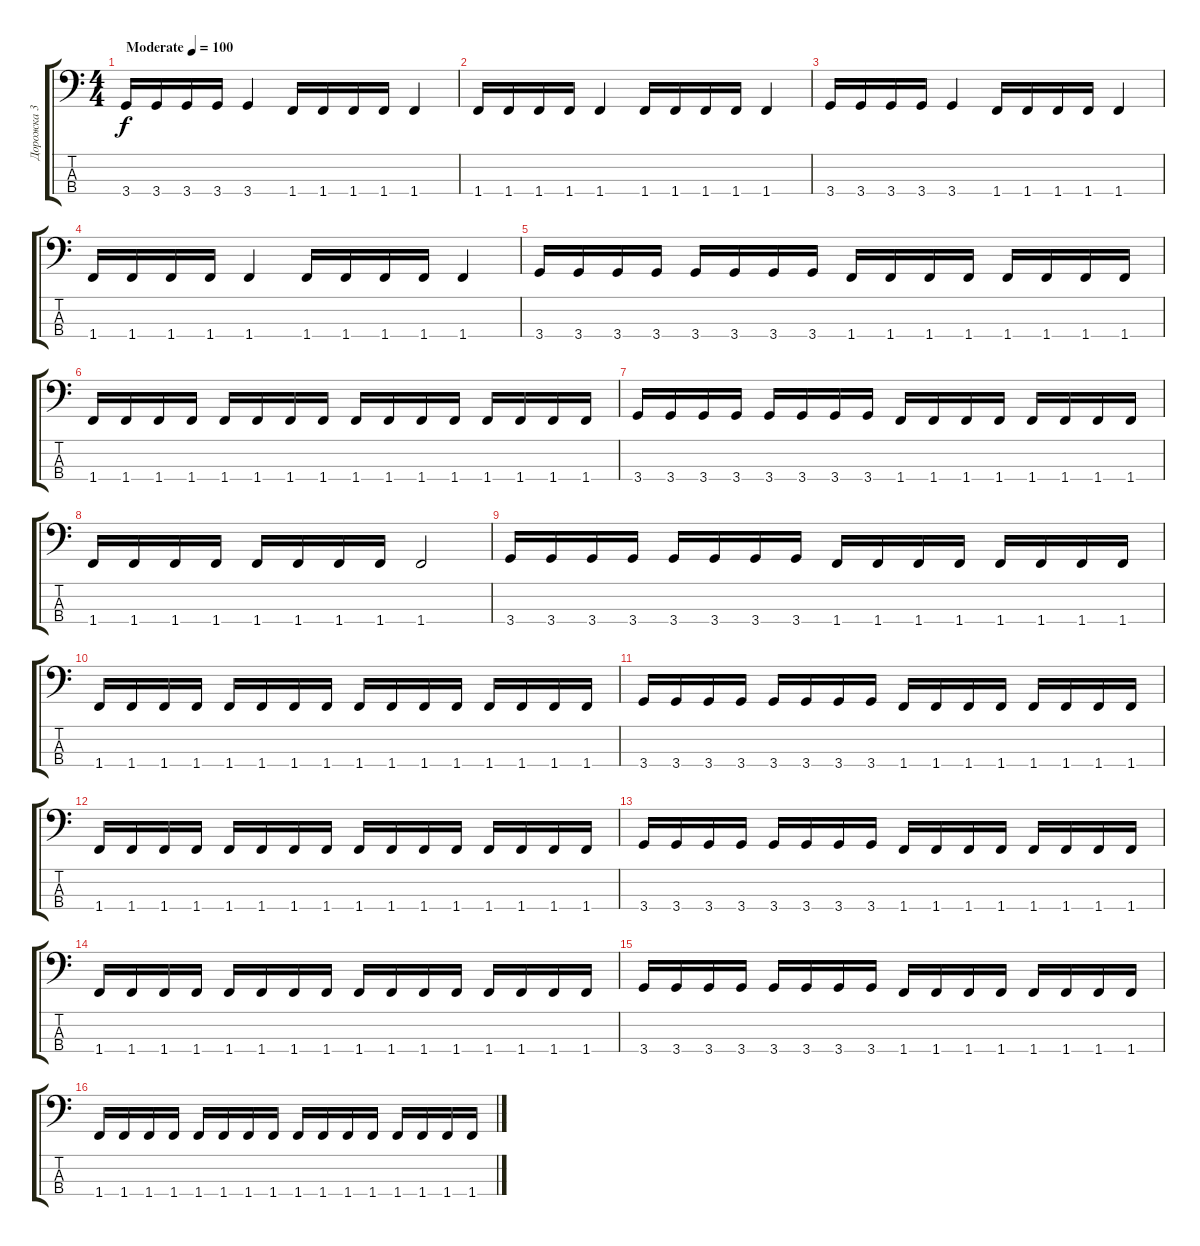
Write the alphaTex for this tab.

\track ("Дорожка 3" "Дорожка 3") {instrument electricbassfinger}
\staff {score tabs}
\tuning (G2 D2 A1 E1) {hide}
\ts (4 4)
\tempo (100 "Moderate")
\clef f4
\ks c
3.4.16{dy f instrument electricbassfinger} 3.4.16 3.4.16 3.4.16 3.4.4 1.4.16 1.4.16 1.4.16 1.4.16 1.4.4 |
1.4.16 1.4.16 1.4.16 1.4.16 1.4.4 1.4.16 1.4.16 1.4.16 1.4.16 1.4.4 |
3.4.16 3.4.16 3.4.16 3.4.16 3.4.4 1.4.16 1.4.16 1.4.16 1.4.16 1.4.4 |
1.4.16 1.4.16 1.4.16 1.4.16 1.4.4 1.4.16 1.4.16 1.4.16 1.4.16 1.4.4 |
3.4.16 3.4.16 3.4.16 3.4.16 3.4.16 3.4.16 3.4.16 3.4.16 1.4.16 1.4.16 1.4.16 1.4.16 1.4.16 1.4.16 1.4.16 1.4.16 |
1.4.16 1.4.16 1.4.16 1.4.16 1.4.16 1.4.16 1.4.16 1.4.16 1.4.16 1.4.16 1.4.16 1.4.16 1.4.16 1.4.16 1.4.16 1.4.16 |
3.4.16 3.4.16 3.4.16 3.4.16 3.4.16 3.4.16 3.4.16 3.4.16 1.4.16 1.4.16 1.4.16 1.4.16 1.4.16 1.4.16 1.4.16 1.4.16 |
1.4.16 1.4.16 1.4.16 1.4.16 1.4.16 1.4.16 1.4.16 1.4.16 1.4.2 |
3.4.16 3.4.16 3.4.16 3.4.16 3.4.16 3.4.16 3.4.16 3.4.16 1.4.16 1.4.16 1.4.16 1.4.16 1.4.16 1.4.16 1.4.16 1.4.16 |
1.4.16 1.4.16 1.4.16 1.4.16 1.4.16 1.4.16 1.4.16 1.4.16 1.4.16 1.4.16 1.4.16 1.4.16 1.4.16 1.4.16 1.4.16 1.4.16 |
3.4.16 3.4.16 3.4.16 3.4.16 3.4.16 3.4.16 3.4.16 3.4.16 1.4.16 1.4.16 1.4.16 1.4.16 1.4.16 1.4.16 1.4.16 1.4.16 |
1.4.16 1.4.16 1.4.16 1.4.16 1.4.16 1.4.16 1.4.16 1.4.16 1.4.16 1.4.16 1.4.16 1.4.16 1.4.16 1.4.16 1.4.16 1.4.16 |
3.4.16 3.4.16 3.4.16 3.4.16 3.4.16 3.4.16 3.4.16 3.4.16 1.4.16 1.4.16 1.4.16 1.4.16 1.4.16 1.4.16 1.4.16 1.4.16 |
1.4.16 1.4.16 1.4.16 1.4.16 1.4.16 1.4.16 1.4.16 1.4.16 1.4.16 1.4.16 1.4.16 1.4.16 1.4.16 1.4.16 1.4.16 1.4.16 |
3.4.16 3.4.16 3.4.16 3.4.16 3.4.16 3.4.16 3.4.16 3.4.16 1.4.16 1.4.16 1.4.16 1.4.16 1.4.16 1.4.16 1.4.16 1.4.16 |
1.4.16 1.4.16 1.4.16 1.4.16 1.4.16 1.4.16 1.4.16 1.4.16 1.4.16 1.4.16 1.4.16 1.4.16 1.4.16 1.4.16 1.4.16 1.4.16
